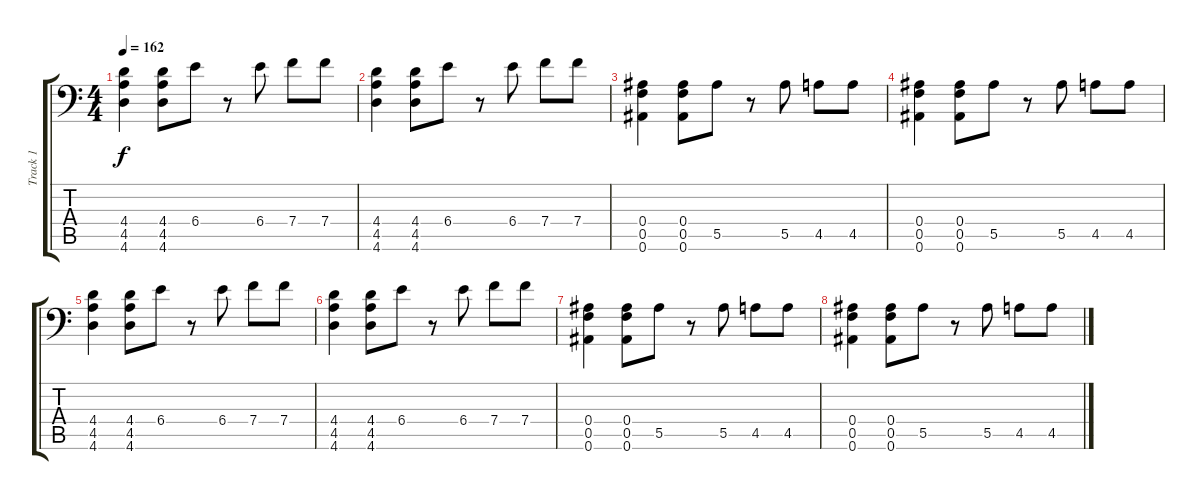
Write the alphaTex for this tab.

\track ("Track 1" "Track 1") {instrument distortionguitar}
\staff {score tabs}
\tuning (D4 A3 F3 Bb2 F2 Bb1) {hide}
\ts (4 4)
\tempo 162
\clef f4
\ks c
(4.4 4.5 4.6).4{dy f} (4.4 4.5 4.6).8 6.4.8 r.8 6.4.8 7.4.8 7.4.8 |
(4.4 4.5 4.6).4 (4.4 4.5 4.6).8 6.4.8 r.8 6.4.8 7.4.8 7.4.8 |
(0.4 0.5 0.6).4 (0.4 0.5 0.6).8 5.5.8 r.8 5.5.8 4.5.8 4.5.8 |
(0.4 0.5 0.6).4 (0.4 0.5 0.6).8 5.5.8 r.8 5.5.8 4.5.8 4.5.8 |
(4.4 4.5 4.6).4 (4.4 4.5 4.6).8 6.4.8 r.8 6.4.8 7.4.8 7.4.8 |
(4.4 4.5 4.6).4 (4.4 4.5 4.6).8 6.4.8 r.8 6.4.8 7.4.8 7.4.8 |
(0.4 0.5 0.6).4 (0.4 0.5 0.6).8 5.5.8 r.8 5.5.8 4.5.8 4.5.8 |
(0.4 0.5 0.6).4 (0.4 0.5 0.6).8 5.5.8 r.8 5.5.8 4.5.8 4.5.8
